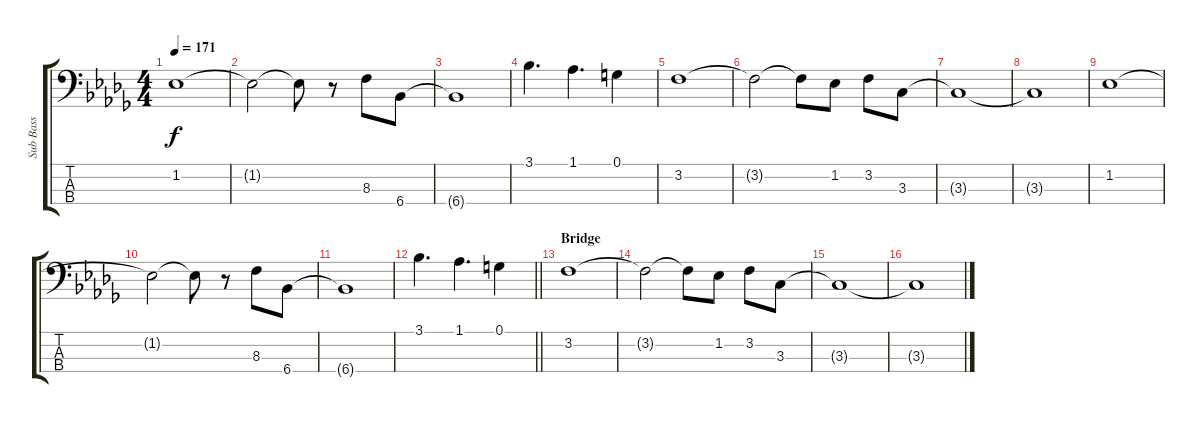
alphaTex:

\track ("Sub Bass" "Sub Bass") {instrument fretlessbass}
\staff {score tabs}
\tuning (G2 D2 A1 E1) {hide}
\ts (4 4)
\tempo 171
\clef f4
\ks db
1.2.1{dy f} |
1.2{t}.2 1.2{t}.8 r.8 8.3.8 6.4.8 |
6.4{t}.1 |
3.1.4{d} 1.1.4{d} 0.1.4 |
3.2.1 |
3.2{t}.2 3.2{t}.8 1.2.8 3.2.8 3.3.8 |
3.3{t}.1 |
3.3{t}.1 |
1.2.1 |
1.2{t}.2 1.2{t}.8 r.8 8.3.8 6.4.8 |
6.4{t}.1 |
\barLineRight lightlight
3.1.4{d} 1.1.4{d} 0.1.4 |
\section ("" "Bridge")
3.2.1 |
3.2{t}.2 3.2{t}.8 1.2.8 3.2.8 3.3.8 |
3.3{t}.1 |
3.3{t}.1
